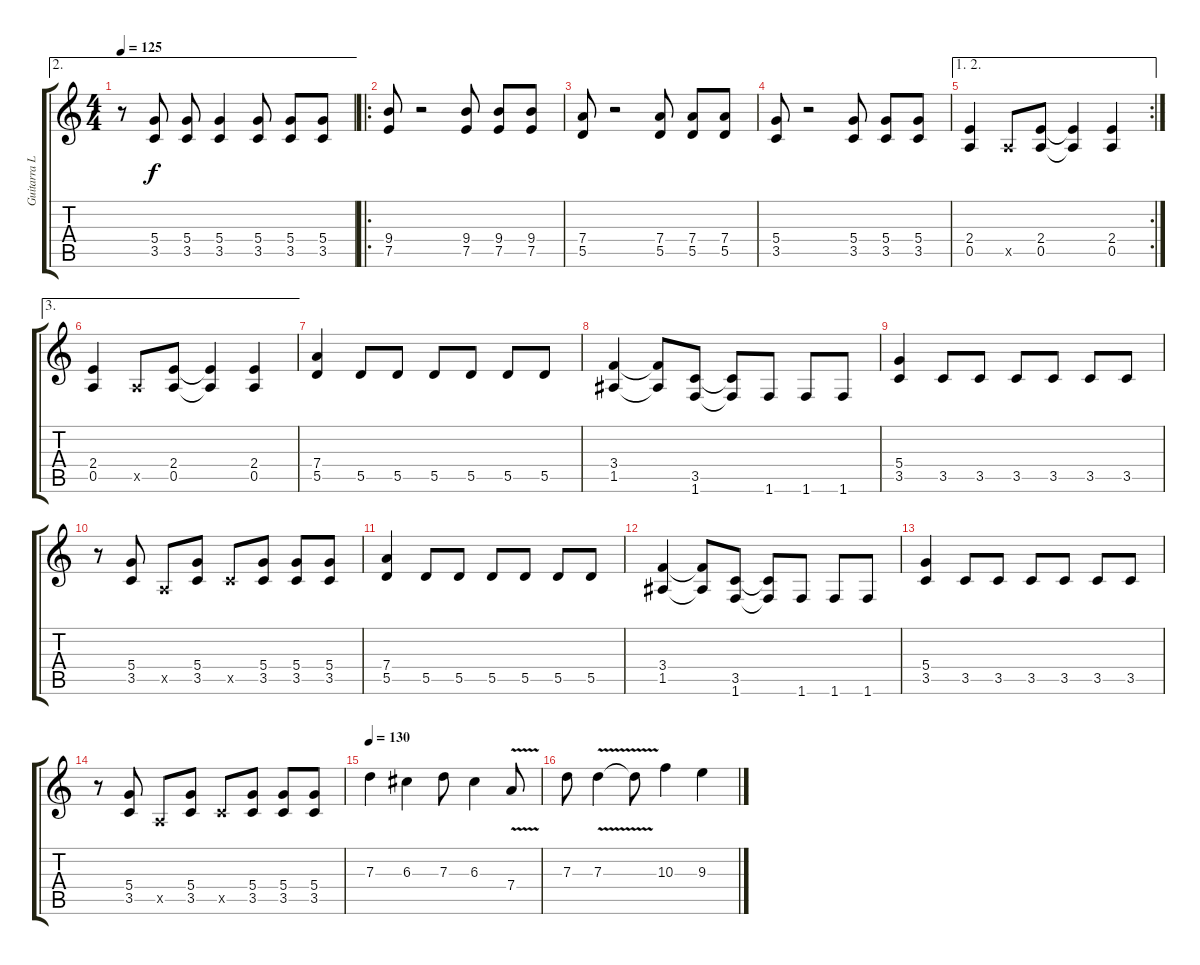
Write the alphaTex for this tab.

\track ("Guitarra Líder y Rítmica" "Guitarra L") {instrument overdrivenguitar}
\staff {score tabs}
\tuning (E4 B3 G3 D3 A2 E2) {hide}
\ae 2
\ts (4 4)
\tempo 125
\clef g2
\ks c
r.8{dy f} (5.4 3.5).8 (5.4 3.5).8 (5.4 3.5).4 (5.4 3.5).8 (5.4 3.5).8 (5.4 3.5).8 |
\ro
(9.4 7.5).8{volume 16 instrument distortionguitar} r.2 (9.4 7.5).8 (9.4 7.5).8 (9.4 7.5).8 |
(7.4 5.5).8 r.2 (7.4 5.5).8 (7.4 5.5).8 (7.4 5.5).8 |
(5.4 3.5).8 r.2 (5.4 3.5).8 (5.4 3.5).8 (5.4 3.5).8 |
\ae (1 2)
\rc 2
(2.4 0.5).4 0.5{x}.8 (2.4 0.5).8 (2.4{t} 0.5{t}).4 (2.4 0.5).4 |
\ae 3
(2.4 0.5).4 0.5{x}.8 (2.4 0.5).8 (2.4{t} 0.5{t}).4 (2.4 0.5).4 |
(7.4 5.5).4 5.5.8 5.5.8 5.5.8 5.5.8 5.5.8 5.5.8 |
(3.4 1.5).4 (3.4{t} 1.5{t}).8 (3.5 1.6).8 (3.5{t} 1.6{t}).8 1.6.8 1.6.8 1.6.8 |
(5.4 3.5).4 3.5.8 3.5.8 3.5.8 3.5.8 3.5.8 3.5.8 |
r.8 (5.4 3.5).8 0.5{x}.8 (5.4 3.5).8 3.5{x}.8 (5.4 3.5).8 (5.4 3.5).8 (5.4 3.5).8 |
(7.4 5.5).4 5.5.8 5.5.8 5.5.8 5.5.8 5.5.8 5.5.8 |
(3.4 1.5).4 (3.4{t} 1.5{t}).8 (3.5 1.6).8 (3.5{t} 1.6{t}).8 1.6.8 1.6.8 1.6.8 |
(5.4 3.5).4 3.5.8 3.5.8 3.5.8 3.5.8 3.5.8 3.5.8 |
r.8 (5.4 3.5).8 0.5{x}.8 (5.4 3.5).8 3.5{x}.8 (5.4 3.5).8 (5.4 3.5).8 (5.4 3.5).8 |
\tempo 130
7.3.4 6.3.4 7.3.8 6.3.4 7.4{v}.8 |
7.3.8 7.3{v}.4 7.3{t}.8 10.3.4 9.3.4
